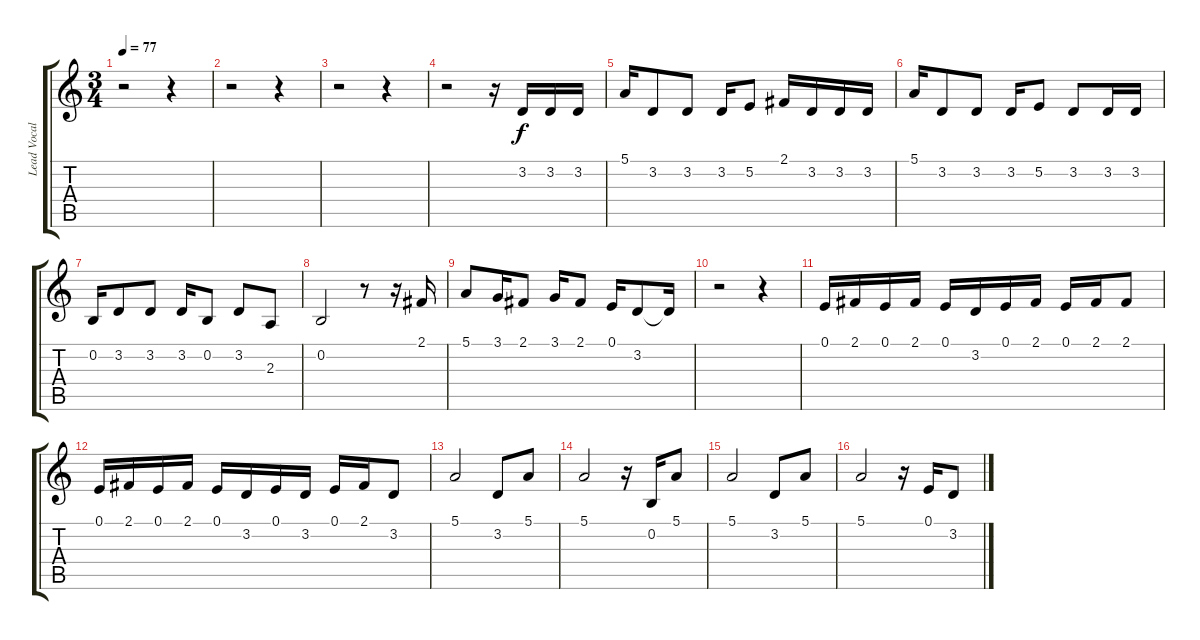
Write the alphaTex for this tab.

\track ("Lead Vocals" "Lead Vocal") {instrument lead6voice}
\staff {score tabs}
\tuning (E4 B3 G3 D3 A2 E2) {hide}
\ts (3 4)
\tempo 77
\clef g2
\ks c
r.2{dy f instrument lead6voice} r.4 |
r.2 r.4 |
r.2 r.4 |
r.2 r.16 3.2.16 3.2.16 3.2.16 |
5.1.16 3.2.8 3.2.8 3.2.16 5.2.8 2.1.16 3.2.16 3.2.16 3.2.16 |
5.1.16 3.2.8 3.2.8 3.2.16 5.2.8 3.2.8 3.2.16 3.2.16 |
0.2.16 3.2.8 3.2.8 3.2.16 0.2.8 3.2.8 2.3.8 |
0.2.2 r.8 r.16 2.1.16 |
5.1.8 3.1.16 2.1.8 3.1.16 2.1.8 0.1.16 3.2.8 3.2{t}.16 |
r.2 r.4 |
0.1.16 2.1.16 0.1.16 2.1.16 0.1.16 3.2.16 0.1.16 2.1.16 0.1.16 2.1.16 2.1.8 |
0.1.16 2.1.16 0.1.16 2.1.16 0.1.16 3.2.16 0.1.16 3.2.16 0.1.16 2.1.16 3.2.8 |
5.1.2 3.2.8 5.1.8 |
5.1.2 r.16 0.2.16 5.1.8 |
5.1.2 3.2.8 5.1.8 |
5.1.2 r.16 0.1.16 3.2.8
